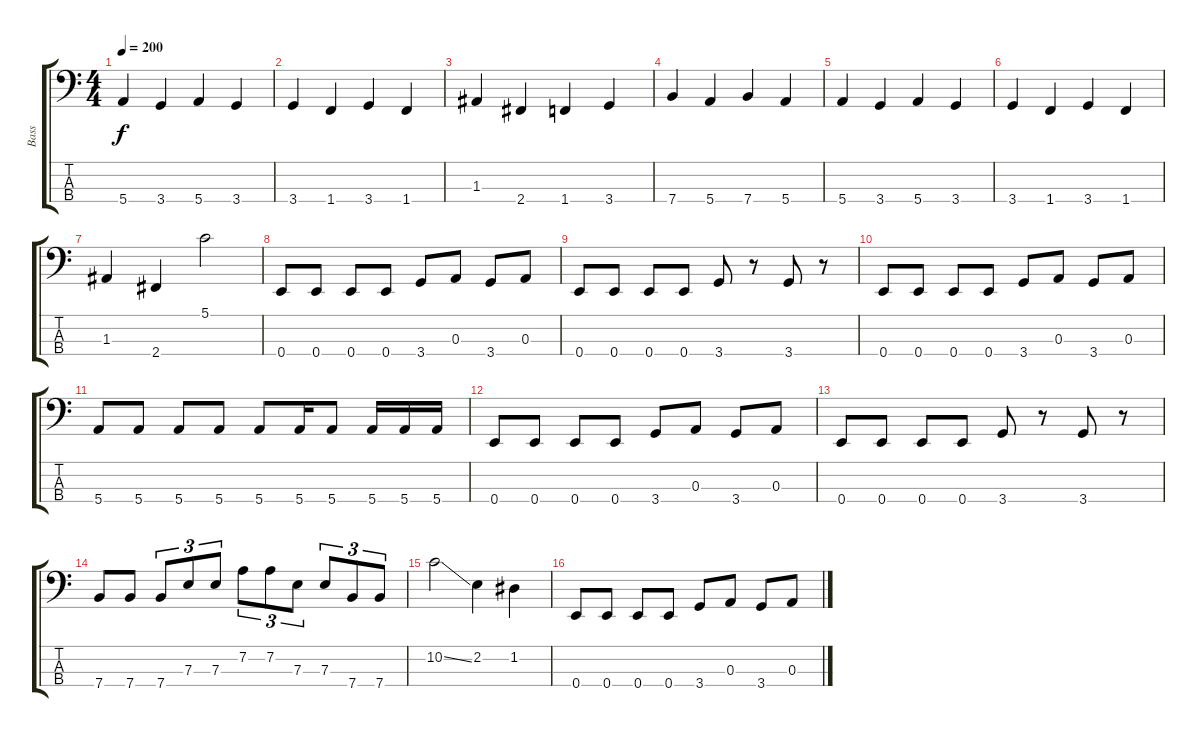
\track ("Bass" "Bass") {instrument electricbassfinger}
\staff {score tabs}
\tuning (G2 D2 A1 E1) {hide}
\ts (4 4)
\tempo 200
\clef f4
\ks c
5.4.4{dy f} 3.4.4 5.4.4 3.4.4 |
3.4.4 1.4.4 3.4.4 1.4.4 |
1.3.4 2.4.4 1.4.4 3.4.4 |
7.4.4 5.4.4 7.4.4 5.4.4 |
5.4.4 3.4.4 5.4.4 3.4.4 |
3.4.4 1.4.4 3.4.4 1.4.4 |
1.3.4 2.4.4 5.1.2 |
0.4.8 0.4.8 0.4.8 0.4.8 3.4.8 0.3.8 3.4.8 0.3.8 |
0.4.8 0.4.8 0.4.8 0.4.8 3.4.8 r.8 3.4.8 r.8 |
0.4.8 0.4.8 0.4.8 0.4.8 3.4.8 0.3.8 3.4.8 0.3.8 |
5.4.8 5.4.8 5.4.8 5.4.8 5.4.8 5.4.16 5.4.8 5.4.16 5.4.16 5.4.16 |
0.4.8 0.4.8 0.4.8 0.4.8 3.4.8 0.3.8 3.4.8 0.3.8 |
0.4.8 0.4.8 0.4.8 0.4.8 3.4.8 r.8 3.4.8 r.8 |
7.4.8 7.4.8 7.4.8{tu (3 2)} 7.3.8{tu (3 2)} 7.3.8{tu (3 2)} 7.2.8{tu (3 2)} 7.2.8{tu (3 2)} 7.3.8{tu (3 2)} 7.3.8{tu (3 2)} 7.4.8{tu (3 2)} 7.4.8{tu (3 2)} |
10.2{ss}.2 2.2.4 1.2.4 |
0.4.8 0.4.8 0.4.8 0.4.8 3.4.8 0.3.8 3.4.8 0.3.8
